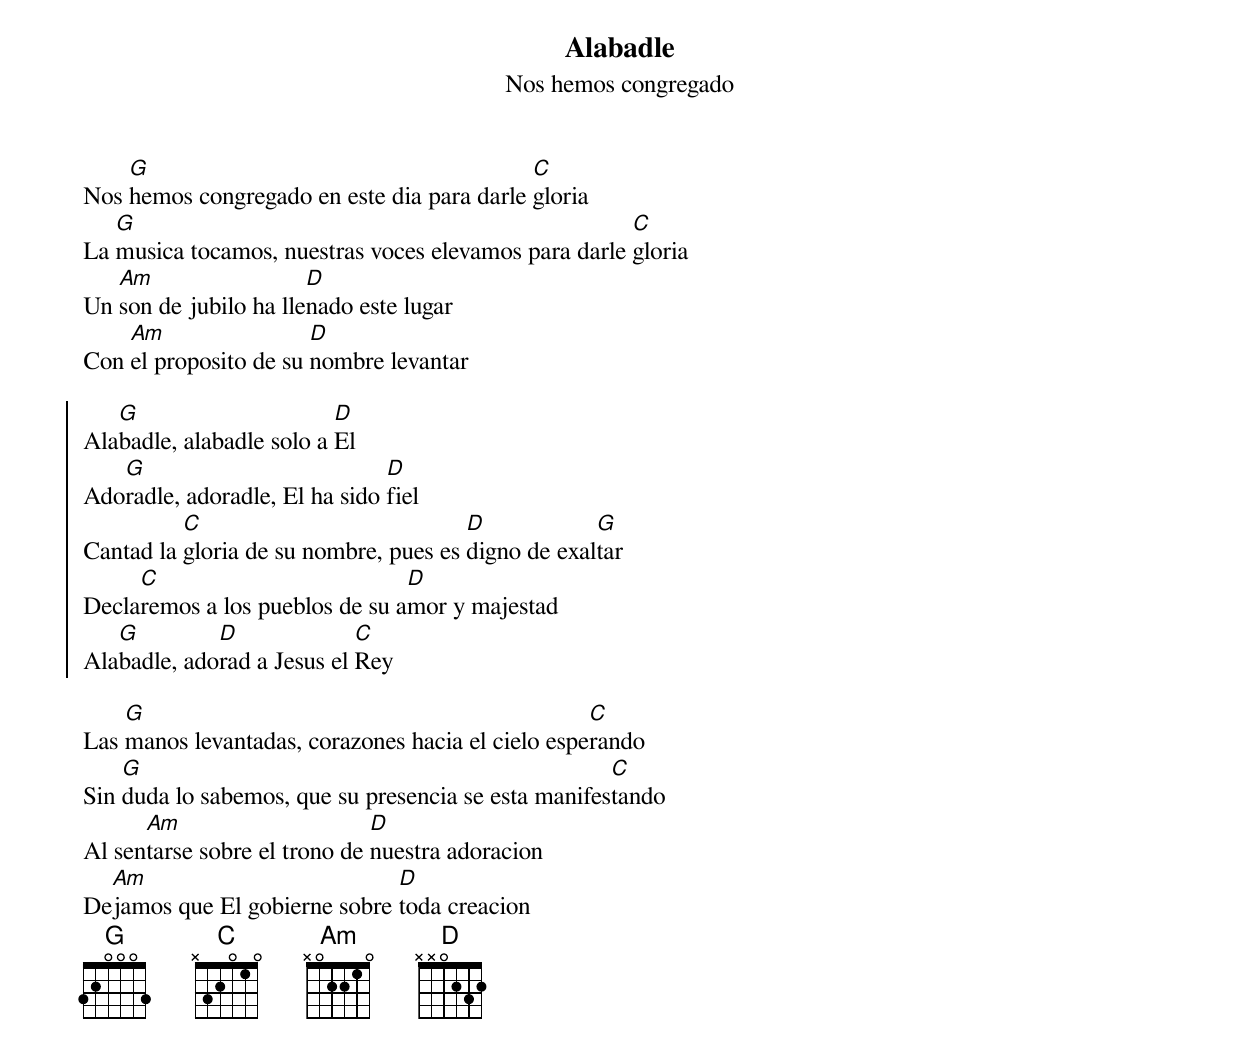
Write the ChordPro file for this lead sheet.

{title:Alabadle}
{subtitle: Nos hemos congregado}
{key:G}

Nos [G]hemos congregado en este dia para darle [C]gloria
La [G]musica tocamos, nuestras voces elevamos para darle [C]gloria
Un [Am]son de jubilo ha lle[D]nado este lugar
Con [Am]el proposito de su [D]nombre levantar

{start_of_chorus}
Ala[G]badle, alabadle solo a [D]El
Ado[G]radle, adoradle, El ha sido [D]fiel
Cantad la [C]gloria de su nombre, pues es [D]digno de exal[G]tar
Decla[C]remos a los pueblos de su a[D]mor y majestad
Ala[G]badle, ado[D]rad a Jesus el [C]Rey
{end_of_chorus}

Las [G]manos levantadas, corazones hacia el cielo espe[C]rando
Sin [G]duda lo sabemos, que su presencia se esta manifes[C]tando
Al sen[Am]tarse sobre el trono de [D]nuestra adoracion
De[Am]jamos que El gobierne sobre [D]toda creacion
